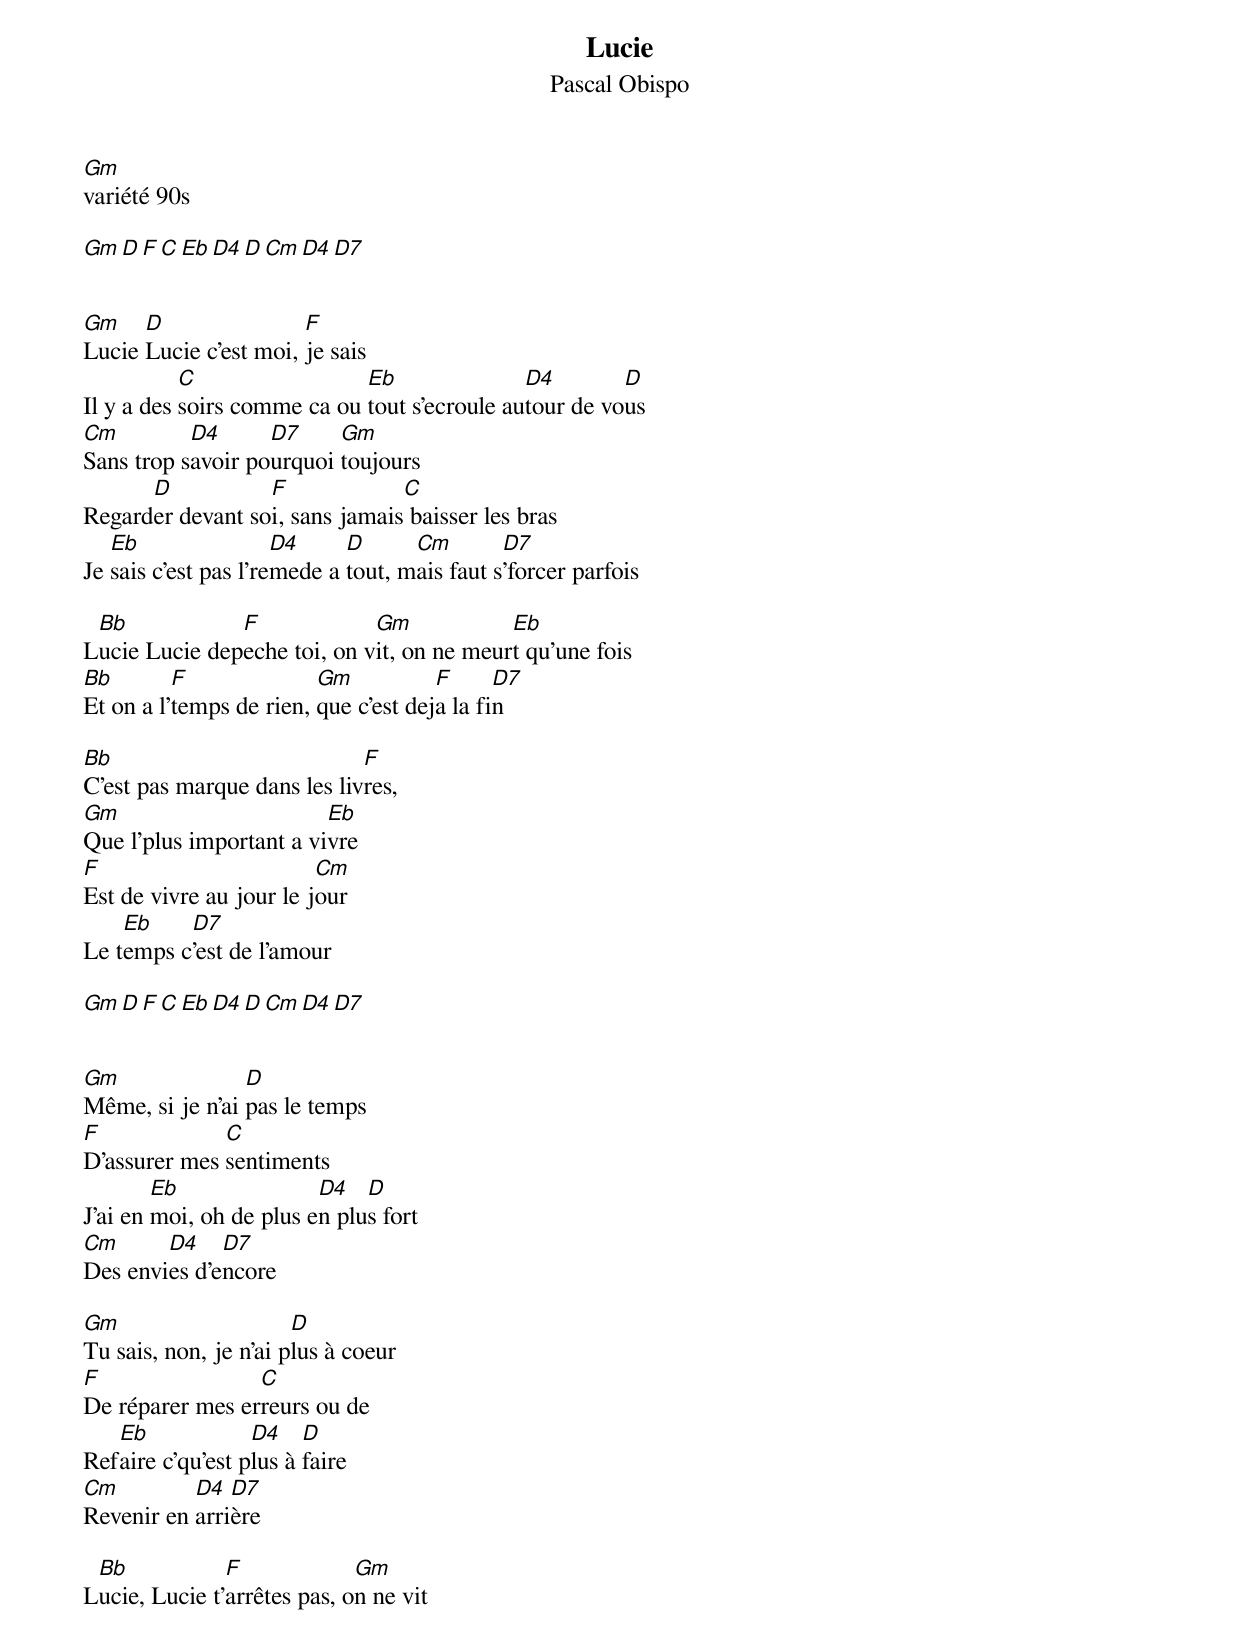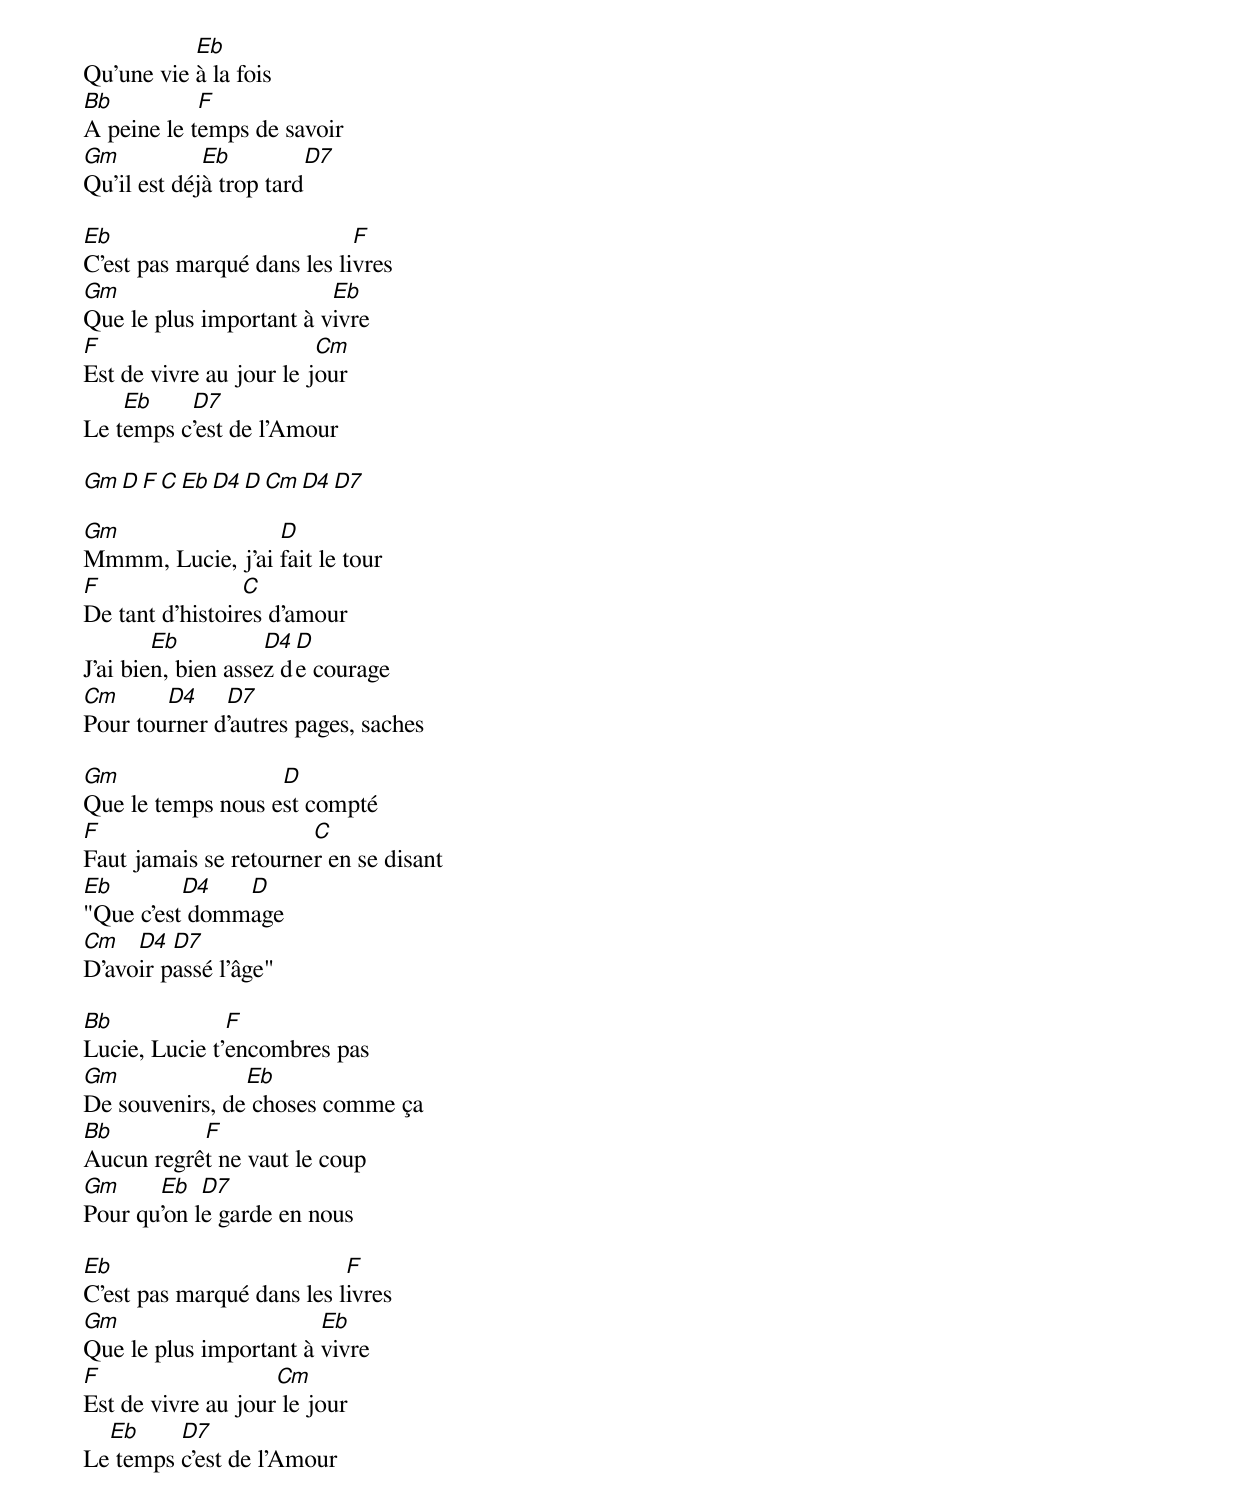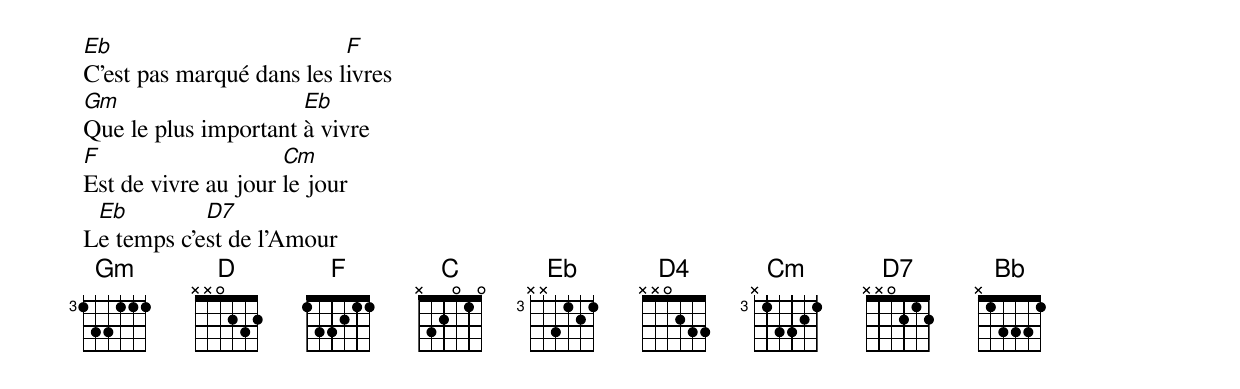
Lucie
Pascal Obispo
Gm
variété 90s

Gm  D  F  C  Eb  D4  D  Cm  D4  D7


Gm    D                F
Lucie Lucie c'est moi, je sais
           C                 Eb               D4        D
Il y a des soirs comme ca ou tout s'ecroule autour de vous
Cm         D4      D7     Gm
Sans trop savoir pourquoi toujours
      D           F             C
Regarder devant soi, sans jamais baisser les bras
   Eb                 D4     D      Cm        D7
Je sais c'est pas l'remede а tout, mais faut s'forcer parfois

 Bb            F             Gm            Eb
Lucie Lucie depeche toi, on vit, on ne meurt qu'une fois
Bb        F              Gm           F      D7
Et on a l'temps de rien, que c'est dejа la fin

Bb                           F
C'est pas marque dans les livres,
Gm                       Eb
Que l'plus important а vivre
F                        Cm
Est de vivre au jour le jour
    Eb    D7
Le temps c'est de l'amour

Gm D F C Eb D4 D Cm D4 D7


Gm               D
Même, si je n'ai pas le temps
F             C
D'assurer mes sentiments
        Eb               D4   D
J'ai en moi, oh de plus en plus fort
Cm      D4    D7
Des envies d'encore

Gm                     D
Tu sais, non, je n'ai plus à coeur
F                C
De réparer mes erreurs ou de
   Eb             D4    D
Refaire c'qu'est plus à faire
Cm         D4  D7
Revenir en arrière

 Bb            F             Gm
Lucie, Lucie t'arrêtes pas, on ne vit
           Eb
Qu'une vie à la fois
Bb          F
A peine le temps de savoir
Gm           Eb         D7
Qu'il est déjà trop tard

Eb                          F
C'est pas marqué dans les livres
Gm                       Eb
Que le plus important à vivre
F                        Cm
Est de vivre au jour le jour
    Eb    D7
Le temps c'est de l'Amour

Gm D F C Eb D4 D Cm D4 D7

Gm                D
Mmmm, Lucie, j'ai fait le tour
F                C
De tant d'histoires d'amour
        Eb          D4 D
J'ai bien, bien assez de courage
Cm      D4    D7
Pour tourner d'autres pages, saches

Gm                 D
Que le temps nous est compté
F                      C
Faut jamais se retourner en se disant
Eb        D4   D
"Que c'est dommage
Cm   D4  D7
D'avoir passé l'âge"

Bb             F
Lucie, Lucie t'encombres pas
Gm              Eb
De souvenirs, de choses comme ça
Bb         F
Aucun regrêt ne vaut le coup
Gm     Eb   D7
Pour qu'on le garde en nous

Eb                         F
C'est pas marqué dans les livres
Gm                      Eb
Que le plus important à vivre
F                   Cm
Est de vivre au jour le jour
  Eb     D7
Le temps c'est de l'Amour

Eb                         F
C'est pas marqué dans les livres
Gm                    Eb
Que le plus important à vivre
F                    Cm
Est de vivre au jour le jour
 Eb         D7
Le temps c'est de l'Amour
